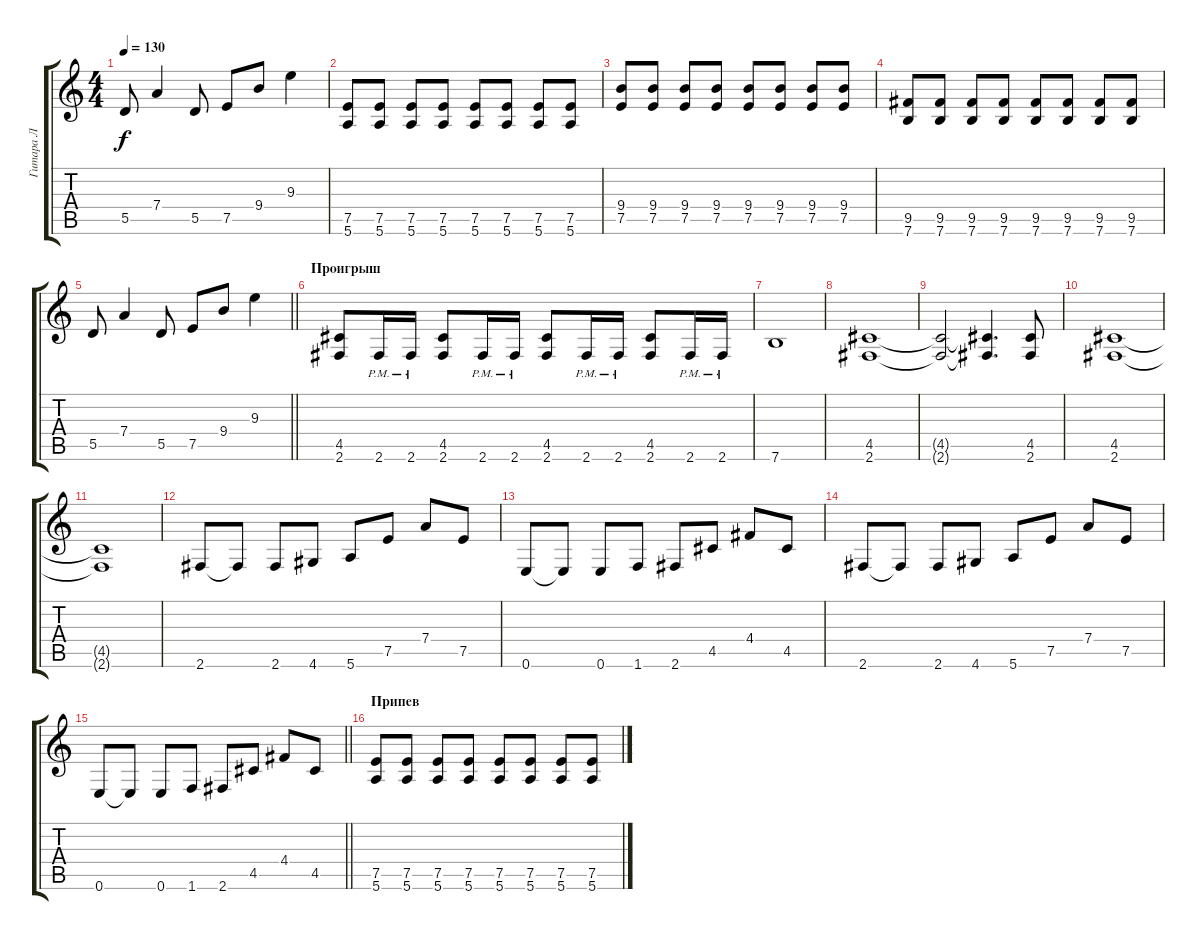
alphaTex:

\track ("Гитара Л" "Гитара Л") {instrument distortionguitar}
\staff {score tabs}
\tuning (E4 B3 G3 D3 A2 E2) {hide}
\ts (4 4)
\tempo 130
\clef g2
\ks c
5.5.8{dy f} 7.4.4 5.5.8 7.5.8 9.4.8 9.3.4 |
(7.5 5.6).8 (7.5 5.6).8 (7.5 5.6).8 (7.5 5.6).8 (7.5 5.6).8 (7.5 5.6).8 (7.5 5.6).8 (7.5 5.6).8 |
(9.4 7.5).8 (9.4 7.5).8 (9.4 7.5).8 (9.4 7.5).8 (9.4 7.5).8 (9.4 7.5).8 (9.4 7.5).8 (9.4 7.5).8 |
(9.5 7.6).8 (9.5 7.6).8 (9.5 7.6).8 (9.5 7.6).8 (9.5 7.6).8 (9.5 7.6).8 (9.5 7.6).8 (9.5 7.6).8 |
\barLineRight lightlight
5.5.8 7.4.4 5.5.8 7.5.8 9.4.8 9.3.4 |
\section ("" "Проигрыш")
(4.5 2.6).8 2.6{pm}.16 2.6{pm}.16 (4.5 2.6).8 2.6{pm}.16 2.6{pm}.16 (4.5 2.6).8 2.6{pm}.16 2.6{pm}.16 (4.5 2.6).8 2.6{pm}.16 2.6{pm}.16 |
7.6.1 |
(4.5 2.6).1 |
(4.5{t} 2.6{t}).2 (4.5{t} 2.6{t}).4{d} (4.5 2.6).8 |
(4.5 2.6).1 |
(4.5{t} 2.6{t}).1 |
2.6.8 2.6{t}.8 2.6.8 4.6.8 5.6.8 7.5.8 7.4.8 7.5.8 |
0.6.8 0.6{t}.8 0.6.8 1.6.8 2.6.8 4.5.8 4.4.8 4.5.8 |
2.6.8 2.6{t}.8 2.6.8 4.6.8 5.6.8 7.5.8 7.4.8 7.5.8 |
\barLineRight lightlight
0.6.8 0.6{t}.8 0.6.8 1.6.8 2.6.8 4.5.8 4.4.8 4.5.8 |
\section ("" "Припев")
(7.5 5.6).8 (7.5 5.6).8 (7.5 5.6).8 (7.5 5.6).8 (7.5 5.6).8 (7.5 5.6).8 (7.5 5.6).8 (7.5 5.6).8
